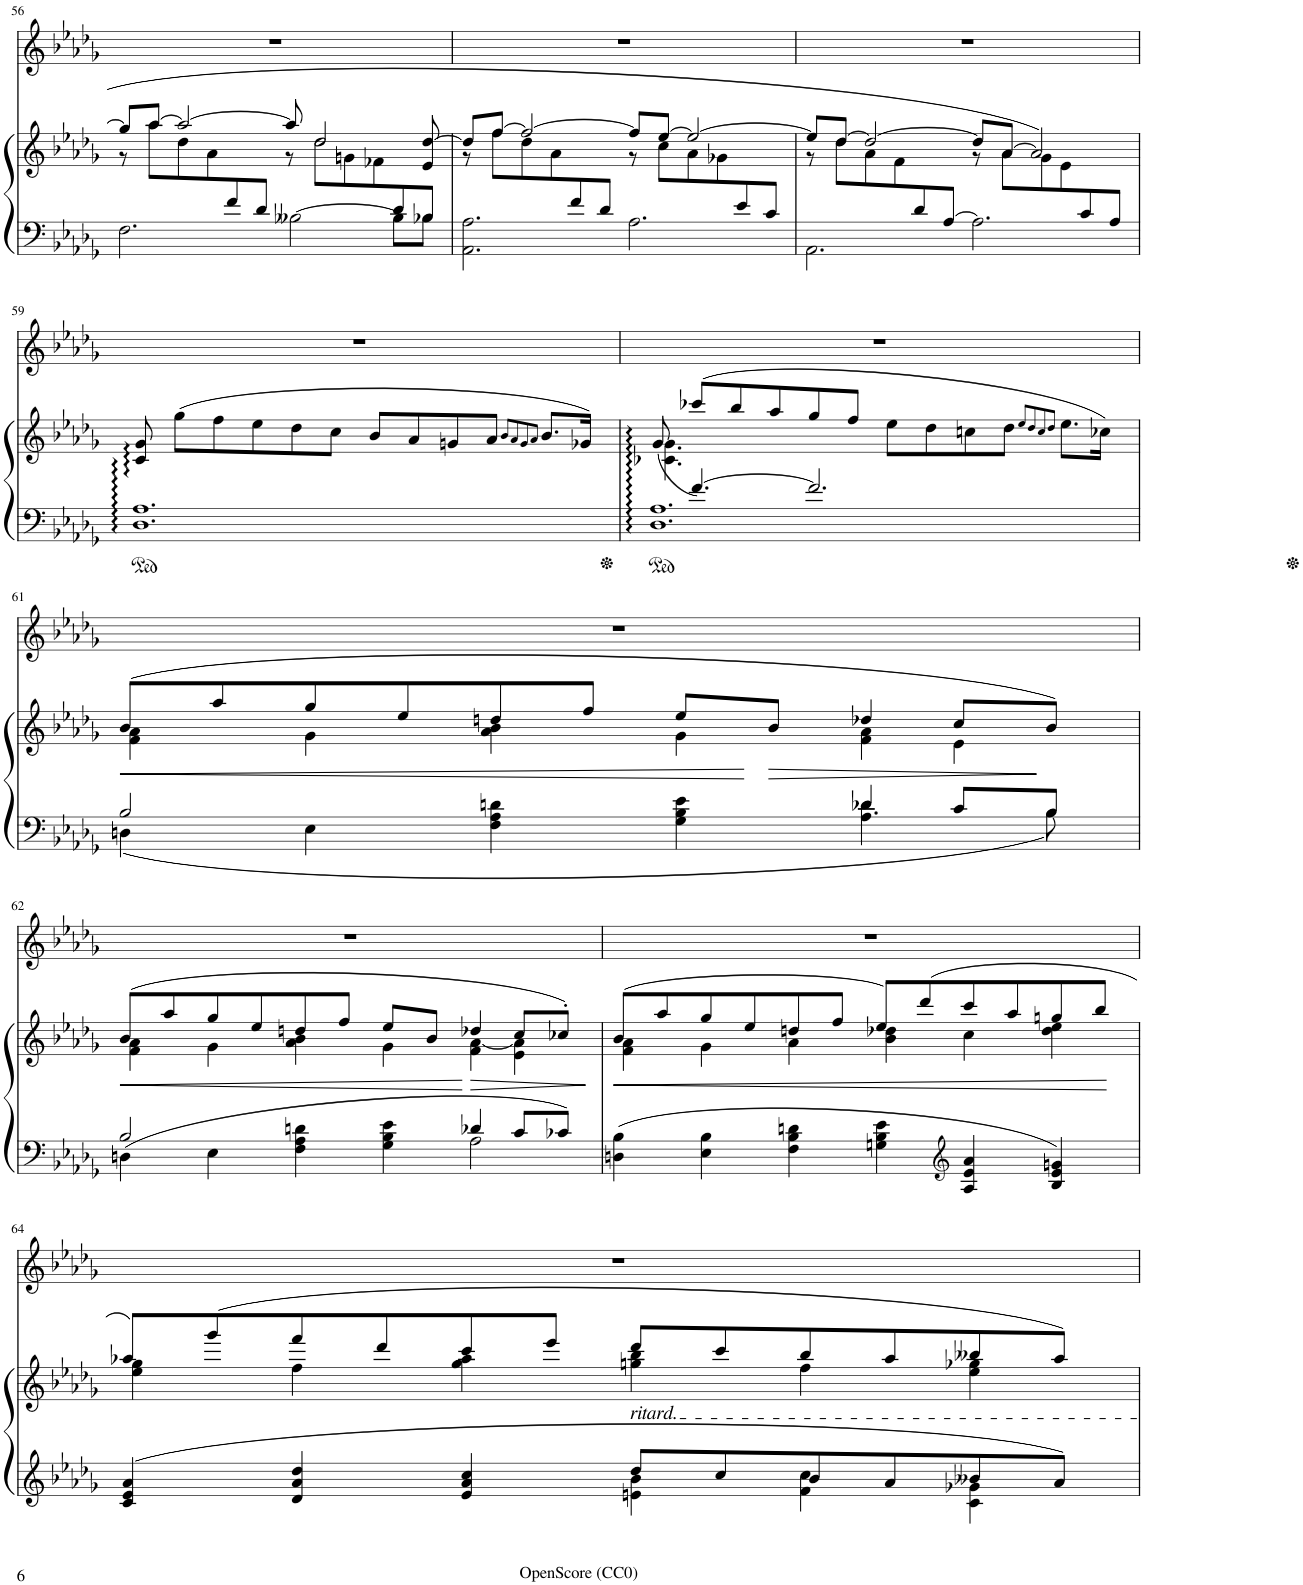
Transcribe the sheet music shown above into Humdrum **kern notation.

**kern	**kern	**dynam	**kern
*part2	*part2	*part2	*part1
*staff3	*staff2	*staff2/3	*staff1
*I"Piano	*	*	*I"Voice
*I'Pno	*	*	*
!!LO:PB:g=z
*clefF4	*clefG2	*	*clefG2
*k[b-e-a-d-g-]	*k[b-e-a-d-g-]	*	*k[b-e-a-d-g-]
*M6/4	*M6/4	*	*M6/4
=56	=56	=56	=56
*^	*^	*	*
2ryy	2.F\	8gg-X/L]	8r	.	1.r
.	.	[8aa-/J	8aa-\L	.	.
.	.	2aa-/_	8dd-\	.	.
.	.	.	8a-\	.	.
8f/	.	.	4ryy	.	.
8d-/J	.	.	.	.	.
2ryy	[2B--X\	8aa-/]	8r	.	.
!	!	!	!LO:N:head=open	!	!
.	.	2dd-/	8dd-\L	.	.
.	.	.	8gn\	.	.
.	.	.	8f-X\	.	.
8d-/	8B--\L]	.	4ryy	.	.
8B-X/J	8B-\J	8e-/ [8dd-/	.	.	.
=57	=57	=57	=57	=57	=57
2ryy	2.AA-\ 2.A-\	8dd-/L]	8r	.	1.r
.	.	[8ff/J	8ff\L	.	.
.	.	2ff/_	8dd-\	.	.
.	.	.	8a-\	.	.
8f/	.	.	4ryy	.	.
8d-/J	.	.	.	.	.
2ryy	2.A-\	8ff/L]	8r	.	.
.	.	[8ee-/J	8cc\L	.	.
.	.	2ee-/_	8a-\	.	.
.	.	.	8g-X\	.	.
8e-/	.	.	4ryy	.	.
8c/J	.	.	.	.	.
=58	=58	=58	=58	=58	=58
2ryy	2.AA-\	8ee-/L]	8r	.	1.r
.	.	[8dd-/J	8dd-\L	.	.
.	.	2dd-/_	8a-\	.	.
.	.	.	8f\	.	.
8d-/	.	.	4ryy	.	.
[8A-/J	.	.	.	.	.
2ryy	2.A-\]	8dd-/L]	8r	.	.
.	.	[8a-/J	8a-\L	.	.
.	.	2a-/]	8g-\	.	.
.	.	.	8e-\	.	.
8c/	.	.	4ryy	.	.
8A-/J	.	.	.	.	.
*v	*v	*	*	*	*
*	*v	*v	*	*
!!LO:LB:g=z
=59	=59	=59	=59
1.D-: 1.A-:	8c/:: 8g-/::	.	1.r
.	(8gg-\L	.	.
.	8ff\	.	.
.	8ee-\	.	.
.	8dd-\	.	.
.	8cc\J	.	.
.	8b-/L	.	.
.	8a-/	.	.
.	8gn/	.	.
.	8a-/J	.	.
.	8qb-/L	.	.
.	8qa-/	.	.
.	8qg/	.	.
.	8qa-/J	.	.
.	8.b-/L	.	.
.	16g-X/Jk)	.	.
=60	=60	=60	=60
*^	*^	*	*
1.D-:: 1.A-::	8ryy	(8g-/	4.c-X\ 4.g-\	.	1.r
.	[4.f/)	(8ccc-X/L	.	.	.
.	.	8bb-/	.	.	.
.	.	8aa-/	1ryy	.	.
.	2.f/]	8gg-/	.	.	.
.	.	8ff/J	.	.	.
.	.	8ee-\L	.	.	.
.	.	8dd-\	.	.	.
.	.	8ccn\	.	.	.
.	.	8dd-\J	.	.	.
.	.	8qee-/L	.	.	.
.	.	8qdd-/	.	.	.
.	.	8qcc/	.	.	.
.	.	8qdd-/J	.	.	.
.	4ryy	8.ee-\L	.	.	.
.	.	.	8ryy	.	.
.	.	16cc-X\Jk)	.	.	.
!!LO:LB:g=z
=61	=61	=61	=61	=61	=61
!	!	!	!	!LO:HP:b	!
2B-/	4Dn\	(8b-/L	4f\ 4a-\	<	1.r
.	.	8aa-/	.	.	.
.	4E-\	8gg-/	4g-\	.	.
.	.	8ee-/	.	.	.
4F\ 4A-\ 4dn\	2ryy	8ddn/	4a-\ 4b-\	.	.
.	.	8ff/J	.	.	.
4G-\ 4B-\ 4e-\	.	8ee-/L	4g-\	.	.
!	!	!	!	!LO:HP:n=1:b	!
.	.	8b-/J	.	[ >	.
!LO:N:head=solid	!	!	!	!	!
4d-X/	4.A-\ 4.d-X\	4dd-X/	4f\ 4a-\	.	.
8c/L	.	8cc/L	4e-\	.	.
8B-/J	8B-\	8b-/J)	.	]	.
!!LO:LB:g=z
=62	=62	=62	=62	=62	=62
!	!	!	!	!LO:HP:b	!
4Dn\	2B-/	(8b-/L	4f\ 4a-\	<	1.r
.	.	8aa-/	.	.	.
4E-\	.	8gg-/	4g-\	.	.
.	.	8ee-/	.	.	.
4F\ 4A-\ 4dn\	2ryy	8ddn/	4a-\ 4b-\	.	.
.	.	8ff/J	.	.	.
4G-\ 4B-\ 4e-\	.	8ee-/L	4g-\	.	.
.	.	8b-/J	.	.	.
!	!	!	!	!LO:HP:n=1:b	!
4d-X/	2A-\	4dd-X/	4f\ [4a-\	[ >	.
8c/L	.	8cc/L	4e-\ 4a-\]	.	.
8c-X/J	.	8cc-X'/J)	.	.	.
*v	*v	*	*	*	*
*	*v	*v	*	*
.	.	]	.
=63	=63	=63	=63
!	!	!LO:HP:b	!
*	*^	*	*
4Dn\ 4B-\	(8b-/L	4f\ 4a-\	<	1.r
.	8aa-/	.	.	.
4E-\ 4B-\	8gg-/	4g-\	.	.
.	8ee-/	.	.	.
4F\ 4B-\ 4dn\	8ddn/	4a-\	.	.
.	8ff/J	.	.	.
4Gn\ 4B-\ 4e-\	8ee-/L)	4b-\ 4dd-X\	.	.
.	(8ddd-/	.	.	.
*clefG2	*	*	*	*
4A-/ 4e-/ 4a-/	8ccc/	4cc\	.	.
.	8aa-/	.	.	.
4B-/ 4e-/ 4gn/	8ggn/	4dd-\ 4ee-\	.	.
.	8bb-/J	.	.	.
*	*v	*v	*	*
.	.	[	.
!!LO:LB:g=z
=64	=64	=64	=64
*^	*^	*	*
4c/ 4e-/ 4a-/	2.ryy	8aa-X/L)	4ee-\ 4gg-\	.	1.r
.	.	(8ggg-/	.	.	.
4d-/ 4a-/ 4dd-/	.	8fff/	4ff\	.	.
.	.	8ddd-/	.	.	.
4e-/ 4a-/ 4cc/	.	8ccc/	4gg-\ 4aa-\	.	.
.	.	8eee-/J	.	.	.
!	!	!LO:TX:b:i:t=ritard.	!	!	!
8dd-/L	4en\ 4b-\	8ddd-/L	4ggn\ 4bb-\	.	.
8cc/	.	8ccc/	.	.	.
8b-/	4f\ 4cc\	8bb-/	4ff\	.	.
8a-/	.	8aa-/	.	.	.
8b--X/	4c\ 4g-X\	8bb--X/	4ee-\ 4gg-X\	.	.
8a-/J	.	8aa-/J)	.	.	.
*v	*v	*	*	*	*
*	*v	*v	*	*
=	=	=	=
*-	*-	*-	*-
